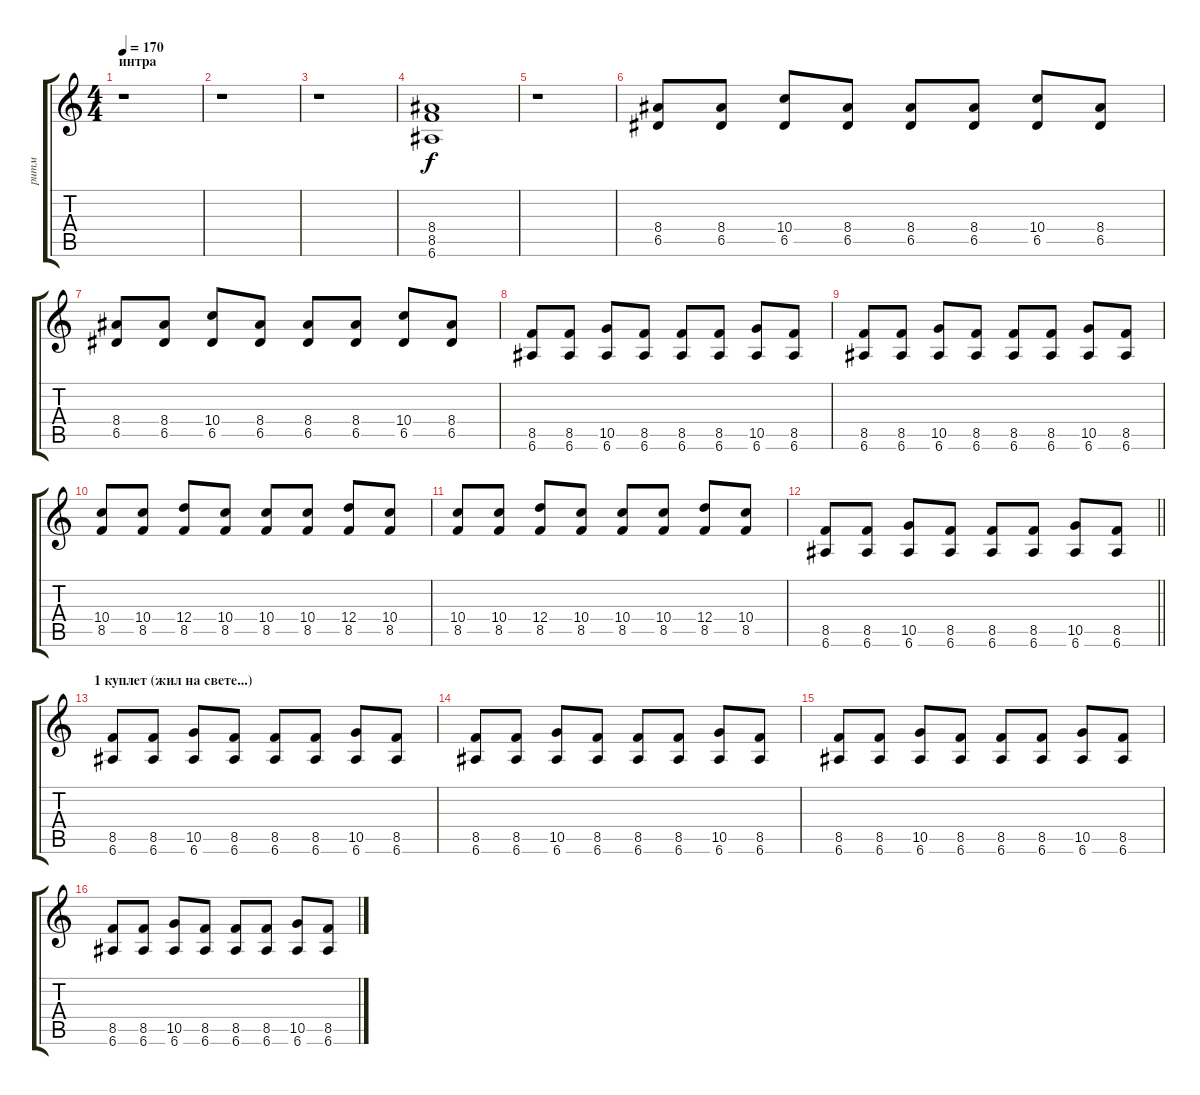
\track ("ритм" "ритм") {instrument acousticguitarnylon}
\staff {score tabs}
\tuning (E4 B3 G3 D3 A2 E2) {hide}
\ts (4 4)
\section ("" "интра")
\tempo 170
\clef g2
\ks c
r.1{dy f instrument acousticguitarnylon} |
r.1 |
r.1 |
(8.4 8.5 6.6).1 |
r.1 |
(8.4 6.5).8 (8.4 6.5).8 (10.4 6.5).8 (8.4 6.5).8 (8.4 6.5).8 (8.4 6.5).8 (10.4 6.5).8 (8.4 6.5).8 |
(8.4 6.5).8 (8.4 6.5).8 (10.4 6.5).8 (8.4 6.5).8 (8.4 6.5).8 (8.4 6.5).8 (10.4 6.5).8 (8.4 6.5).8 |
(8.5 6.6).8 (8.5 6.6).8 (10.5 6.6).8 (8.5 6.6).8 (8.5 6.6).8 (8.5 6.6).8 (10.5 6.6).8 (8.5 6.6).8 |
(8.5 6.6).8 (8.5 6.6).8 (10.5 6.6).8 (8.5 6.6).8 (8.5 6.6).8 (8.5 6.6).8 (10.5 6.6).8 (8.5 6.6).8 |
(10.4 8.5).8 (10.4 8.5).8 (12.4 8.5).8 (10.4 8.5).8 (10.4 8.5).8 (10.4 8.5).8 (12.4 8.5).8 (10.4 8.5).8 |
(10.4 8.5).8 (10.4 8.5).8 (12.4 8.5).8 (10.4 8.5).8 (10.4 8.5).8 (10.4 8.5).8 (12.4 8.5).8 (10.4 8.5).8 |
\barLineRight lightlight
(8.5 6.6).8 (8.5 6.6).8 (10.5 6.6).8 (8.5 6.6).8 (8.5 6.6).8 (8.5 6.6).8 (10.5 6.6).8 (8.5 6.6).8 |
\section ("" "1 куплет (жил на свете...)")
(8.5 6.6).8 (8.5 6.6).8 (10.5 6.6).8 (8.5 6.6).8 (8.5 6.6).8 (8.5 6.6).8 (10.5 6.6).8 (8.5 6.6).8 |
(8.5 6.6).8 (8.5 6.6).8 (10.5 6.6).8 (8.5 6.6).8 (8.5 6.6).8 (8.5 6.6).8 (10.5 6.6).8 (8.5 6.6).8 |
(8.5 6.6).8 (8.5 6.6).8 (10.5 6.6).8 (8.5 6.6).8 (8.5 6.6).8 (8.5 6.6).8 (10.5 6.6).8 (8.5 6.6).8 |
(8.5 6.6).8 (8.5 6.6).8 (10.5 6.6).8 (8.5 6.6).8 (8.5 6.6).8 (8.5 6.6).8 (10.5 6.6).8 (8.5 6.6).8
